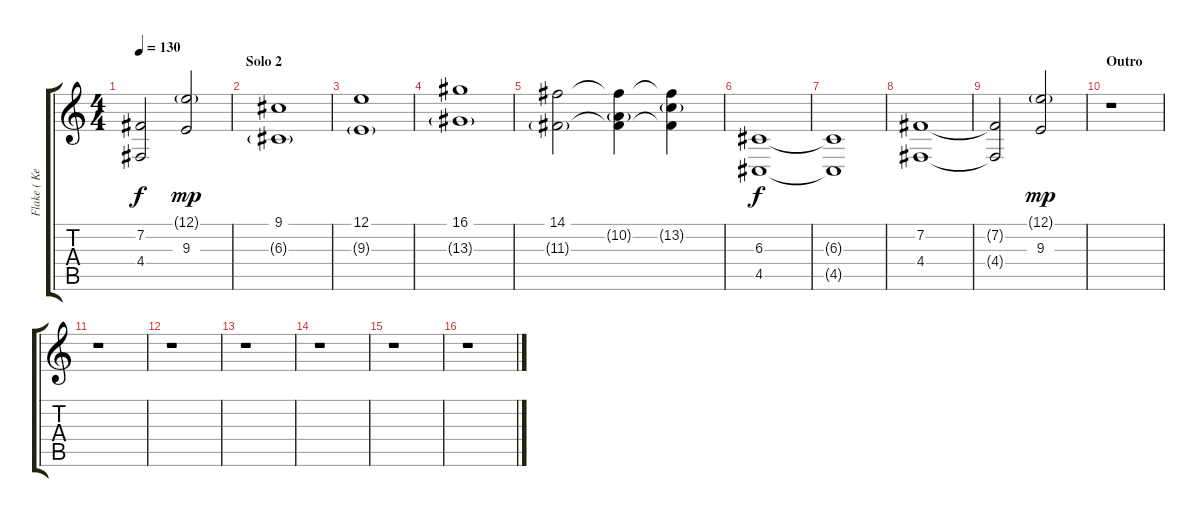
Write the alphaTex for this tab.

\track ("Flake ( Keys 3 )" "Flake ( Ke") {instrument stringensemble1}
\staff {score tabs}
\tuning (E4 B3 G3 D3 A2 E2) {hide}
\ts (4 4)
\tempo 130
\clef g2
\ks c
(7.2{t} 4.4{t}).2{dy f} (12.1{g} 9.3).2{dy mp} |
\section ("" "Solo 2")
(9.1 6.3{g}).1 |
(12.1 9.3{g}).1 |
(16.1 13.3{g}).1 |
(14.1 11.3{g}).2 (14.1{t} 10.2{g} 11.3{t}).4 (14.1{t} 13.2{g} 11.3{t}).4 |
(6.3 4.5).1{dy f} |
(6.3{t} 4.5{t}).1 |
(7.2 4.4).1 |
(7.2{t} 4.4{t}).2 (12.1{g} 9.3).2{dy mp} |
\section ("" "Outro")
r.1 |
r.1 |
r.1 |
r.1 |
r.1 |
r.1 |
r.1
